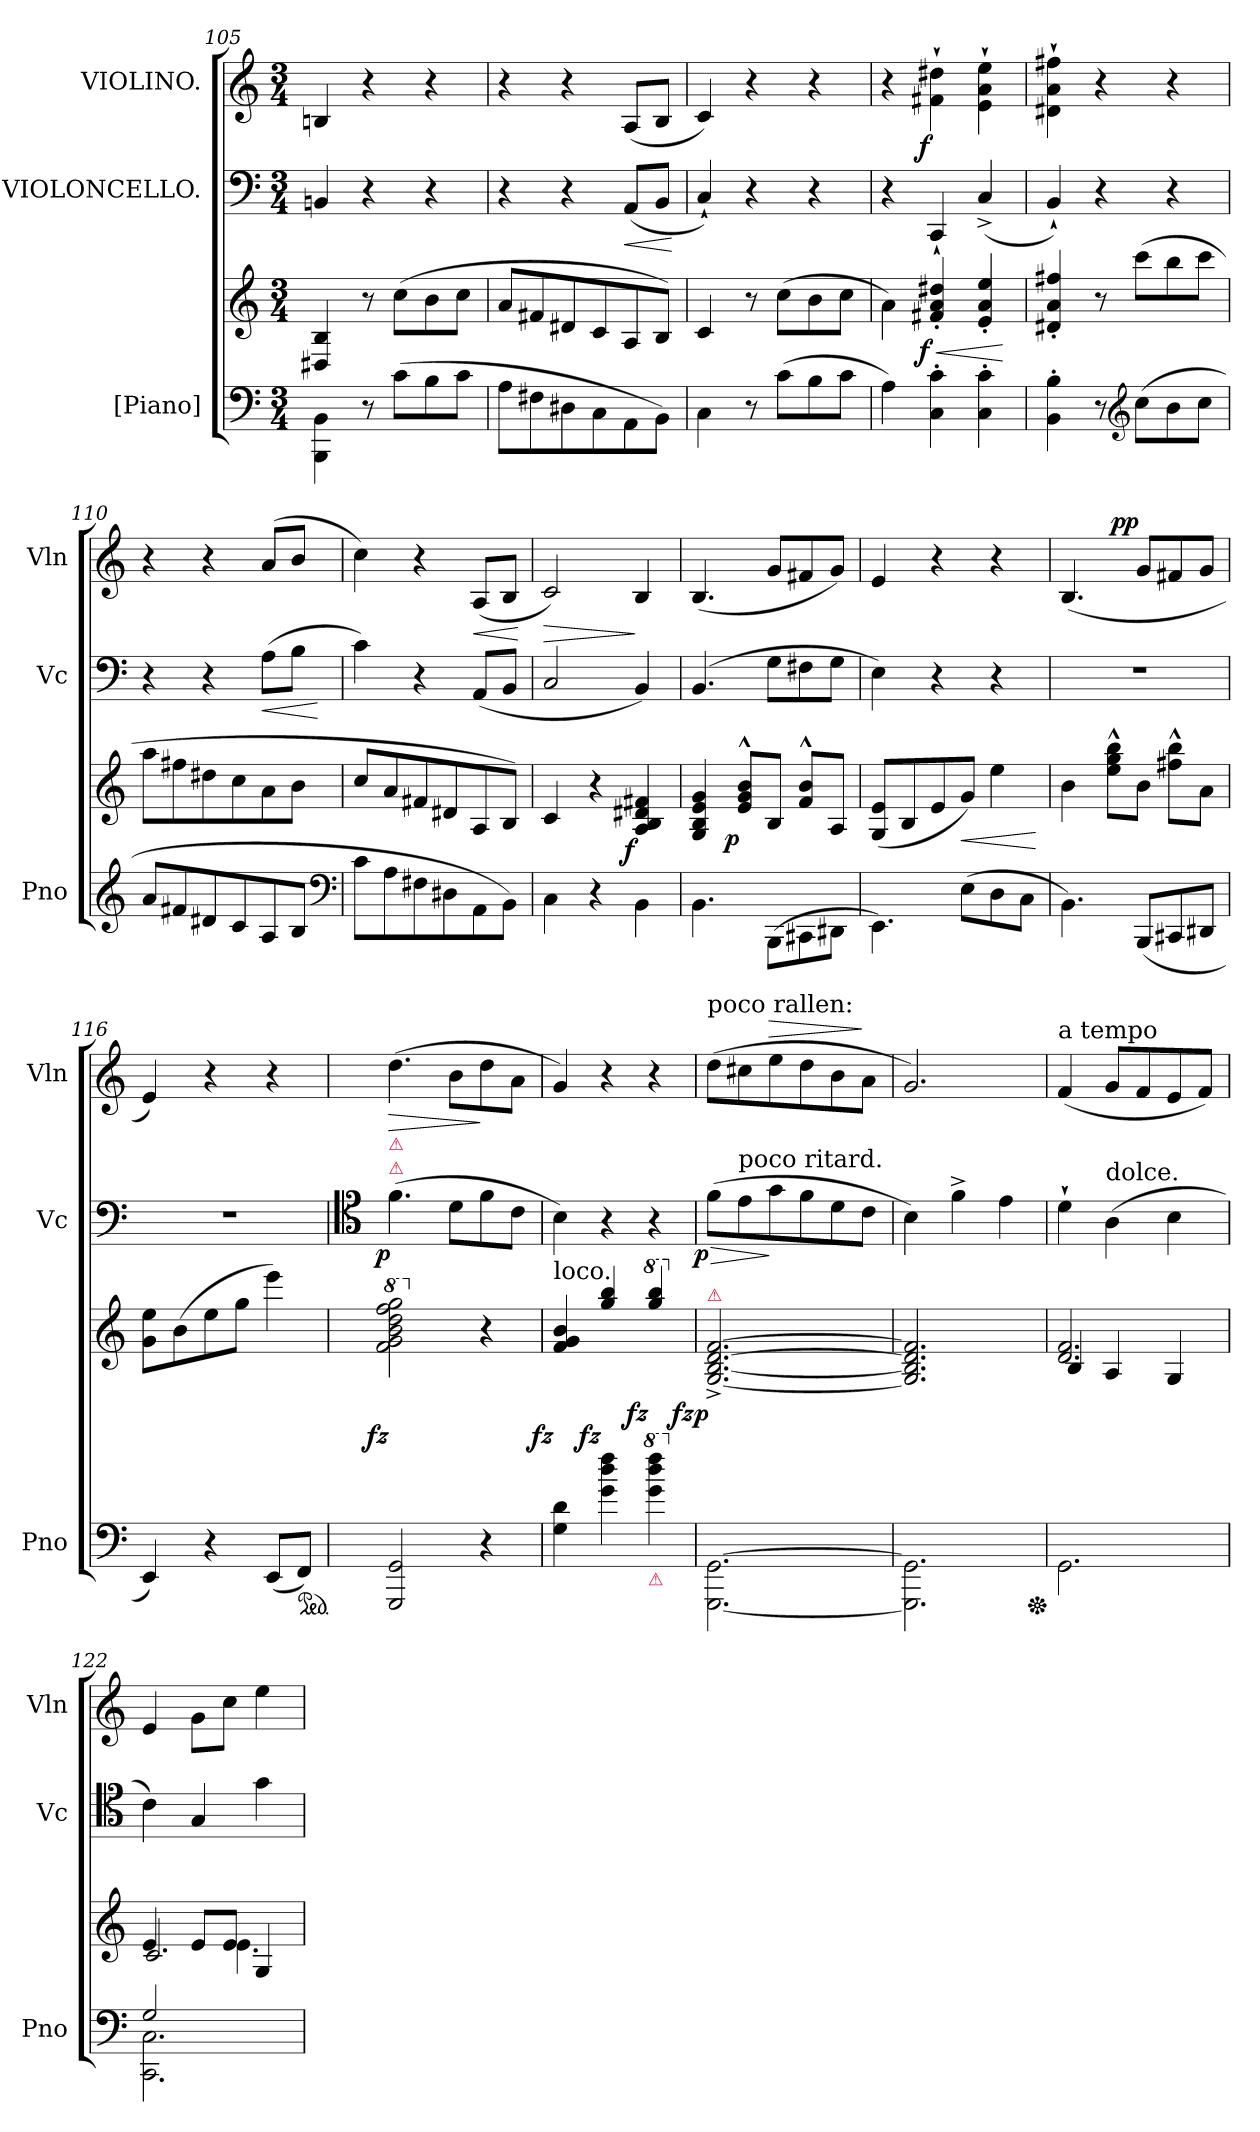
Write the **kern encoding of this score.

**kern	**kern	**dynam	**kern	**dynam	**kern	**dynam
*part3	*part3	*part3	*part2	*part2	*part1	*part1
*staff4	*staff3	*staff3/4	*staff2	*staff2	*staff1	*staff1
*I"[Piano]	*	*	*I"VIOLONCELLO.	*	*I"VIOLINO.	*
*I'Pno	*	*	*I'Vc	*	*I'Vln	*
*clefF4	*clefG2	*	*clefF4	*	*clefG2	*
*k[]	*k[]	*	*k[]	*	*k[]	*
*M3/4	*M3/4	*	*M3/4	*	*M3/4	*
=105	=105	=105	=105	=105	=105	=105
4BBB\ 4BB\	4D#X/ 4B/	.	4BBn	.	4Bn	.
8r	8r	.	4r	.	4r	.
(8cL	(8ccL	.	.	.	.	.
8B	8b	.	4r	.	4r	.
8cJ	8ccJ	.	.	.	.	.
=106	=106	=106	=106	=106	=106	=106
8AL	8aL	.	4r	.	4r	.
8F#X	8f#X	.	.	.	.	.
8D#X	8d#X	.	4r	.	4r	.
8C	8c	.	.	.	.	.
!	!	!	!	!LO:HP:b	!	!
8AA	8A	.	(<8AAL	<	(<8AL	.
8BBJ)	8BJ)	.	8BBJ	.	8BJ	.
.	.	.	.	[	.	.
=107	=107	=107	=107	=107	=107	=107
4C\	4c	.	4C`<)	.	4c)	.
8r	8r	.	4r	.	4r	.
(8cL	(8ccL	.	.	.	.	.
8B	8b	.	4r	.	4r	.
8cJ	8ccJ	.	.	.	.	.
=108	=108	=108	=108	=108	=108	=108
4A)	4a\)	.	4r	.	4r	.
!	!	!LO:DY:n=1:rj	!	!	!	!LO:DY:rj
4C'> 4c'>	4f#X'< 4a'< 4dd#X'<	< f	4CC`>	.	4f#X`>\ 4dd#X`>\	f
4C'> 4c'>	4e'< 4a'< 4ee'<	.	(<4C^>	.	4e`>\ 4a`>\ 4ee`>\	.
.	.	[	.	.	.	.
=109	=109	=109	=109	=109	=109	=109
4BB'> 4B'>	4d#X'< 4a'< 4ff#X'<	.	4BB`<)	.	4d#X`>\ 4a`>\ 4ff#X`>\	.
8r	8r	.	4r	.	4r	.
*clefG2	*	*	*	*	*	*
(>8ccL	(8cccL	.	.	.	.	.
8b	8bb	.	4r	.	4r	.
8ccJ	8cccJ	.	.	.	.	.
=110	=110	=110	=110	=110	=110	=110
8aL	8aaL	.	4r	.	4r	.
8f#X	8ff#X	.	.	.	.	.
8d#X	8dd#X	.	4r	.	4r	.
8c	8cc	.	.	.	.	.
!	!	!	!	!LO:HP:b	!	!
8A	8a	.	(>8AL	<	(<8aL	.
8BJ	8bJ	.	8BJ	.	8bJ	.
*clefF4	*	*	*	*	*	*
.	.	.	.	[	.	.
=111	=111	=111	=111	=111	=111	=111
8cL	8ccL	.	4c)	.	4cc)	.
8A	8a	.	.	.	.	.
8F#X	8f#X	.	4r	.	4r	.
8D#X	8d#X	.	.	.	.	.
!	!	!	!	!LO:HP:a	!	!
8AA\	8A/	.	(<8AAL	<	(<8AL	.
8BB\J)	8B/J)	.	8BBJ	.	8BJ	.
.	.	.	.	[	.	.
=112	=112	=112	=112	=112	=112	=112
!	!	!	!	!LO:HP:a	!	!
4C\	4c	.	2C	>	2c)	.
4r	4r	.	.	.	.	.
!	!	!LO:DY:rj	!	!	!	!
4BB\	4A/ 4B/ 4d#X/ 4f#X/	f	4BB)	]	4B	.
=113	=113	=113	=113	=113	=113	=113
4.BB\	4G/ 4B/ 4e/ 4g/	.	(>4.BB	.	(<4.B	.
!	!	!LO:DY:rj	!	!	!	!
.	8e^^> 8g^^> 8b^^>L	p	.	.	.	.
(8BBBL	8BJ	.	8GL	.	8gL	.
8CC#X	8f^^> 8b^^>L	.	8F#X	.	8f#X	.
8DD#X\J	8A/J	.	8GJ	.	8gJ)	.
=114	=114	=114	=114	=114	=114	=114
4.EE\)	(<8G/ 8e/L	.	4E)	.	4e	.
.	8B	.	.	.	.	.
.	8e	.	4r	.	4r	.
(8EL	8gJ)	<	.	.	.	.
8D	4ee	.	4r	.	4r	.
8CJ	.	.	.	.	.	.
.	.	[	.	.	.	.
=115	=115	=115	=115	=115	=115	=115
4.BB\)	4b	.	2.rF	.	(<4.B	.
.	8ee^^> 8gg^^> 8bb^^>L	.	.	.	.	.
!	!	!	!	!	!	!LO:DY:a:rj
(8BBBL	8bJ	.	.	.	8gL	pp
8CC#X	8ff#X^^> 8bb^^>L	.	.	.	8f#X	.
8DD#XJ	8aJ	.	.	.	8gJ	.
=116	=116	=116	=116	=116	=116	=116
4EE)	8g 8eeL	.	2.rF	.	4e)	.
.	(>8b	.	.	.	.	.
4r	8ee	.	.	.	4r	.
.	8ggJ	.	.	.	.	.
(8EEL	4eee)	.	.	.	4r	.
8FFJ)	.	.	.	.	.	.
*ped	*	*	*	*	*	*
=117	=117	=117	=117	=117	=117	=117
*	*	*	*clefC4	*	*	*
*	*8va	*	*	*	*	*
!	!	!	!LO:TX:a:color=crimson:t=⚠	!	!	!
!	!	!	!LO:TX:a:color=crimson:t=⚠	!	!	!
!	!	!LO:DY:rj	!	!LO:DY:rj	!	!LO:HP:b
2GGG 2GG	2ff 2gg 2bb 2ddd 2fff 2ggg	fz	(>4.f	p	(>4.dd	>
.	.	.	8dL	.	8bL	.
*	*X8va	*	*	*	*	*
4r	4r	.	8f	.	8dd	]
.	.	.	8cJ	.	8aJ	.
=118	=118	=118	=118	=118	=118	=118
!	!LO:TX:a:t=loco.	!	!	!	!	!
!	!	!LO:DY:rj	!	!	!	!
4G 4d	4f 4g 4b	fz	4B)	.	4g)	.
!	!	!LO:DY:rj	!	!	!	!
4g\ 4dd\ 4ff\	4gg/ 4bb/	fz	4r	.	4r	.
*8va	*	*	*	*	*	*
*	*8va	*	*	*	*	*
!LO:TX:b:color=crimson:t=⚠	!	!	!	!	!	!
!	!	!LO:DY:rj	!	!	!	!
4gg\ 4ddd\ 4fff\	4ggg/ 4bbb/	fz	4r	.	4r	.
=119	=119	=119	=119	=119	=119	=119
*X8va	*	*	*	*	*	*
*	*X8va	*	*	*	*	*
!	!	!	!	!	!LO:TX:a:t=poco rallen&colon;	!
!	!LO:TX:a:color=crimson:t=⚠	!	!	!	!	!
!	!	!LO:DY:rj	!	!LO:HP:b	!	!
!	!	!	!	!LO:DY:n=1:rj	!	!
[2.GGG\ [2.GG\	[2.G^>/ [2.B^>/ [2.d^>/ [2.f^>/	fz p	(>8fL	> p	(>8ddL	.
!	!	!	!LO:TX:a:t=poco ritard.	!	!	!
.	.	.	8e	.	8cc#X	.
!	!	!	!	!	!	!LO:HP:a
.	.	.	8g	]	8ee	>
.	.	.	8f	.	8dd	.
.	.	.	8d	.	8b	.
.	.	.	8cJ	.	8aJ	]
=120	=120	=120	=120	=120	=120	=120
2.GGG]\ 2.GG]\	2.G]/ 2.B]/ 2.d]/ 2.f]/	.	4B)	.	2.g)	.
.	.	.	4f^<	.	.	.
.	.	.	4e	.	.	.
*Xped	*	*	*	*	*	*
=121	=121	=121	=121	=121	=121	=121
*	*^	*	*	*	*	*
!	!	!	!	!	!	!LO:TX:a:t=a tempo	!
2.GG\	2.d 2.f	4B/	.	4d`>	.	(<4f	.
!	!	!	!	!LO:TX:a:t=dolce.	!	!	!
.	.	4A/	.	(>4A	.	8gL	.
.	.	.	.	.	.	8f	.
.	.	4G/	.	4B	.	8e	.
.	.	.	.	.	.	8fJ)	.
=122	=122	=122	=122	=122	=122	=122	=122
*^	*	*^	*	*	*	*	*
2G/	2.CC\ 2.C\	4e	4.rFyy	2.c	.	4c)	.	4e	.
.	.	8eL	.	.	.	4G	.	8g\L	.
.	.	8eJ	4.e\	.	.	.	.	8ccJ	.
4ryy	.	4G/	.	.	.	4g	.	4ee	.
*v	*v	*	*	*	*	*	*	*	*
*	*v	*v	*v	*	*	*	*	*
=	=	=	=	=	=	=
*-	*-	*-	*-	*-	*-	*-
